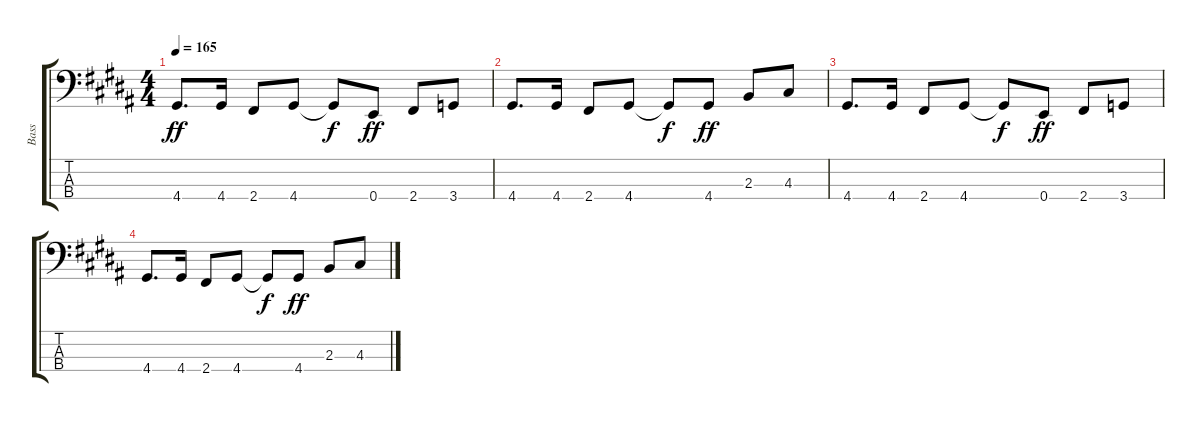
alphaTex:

\track ("Bass" "Bass") {instrument electricbasspick}
\staff {score tabs}
\tuning (G2 D2 A1 E1) {hide}
\ts (4 4)
\tempo 165
\clef f4
\ks b
4.4.8{d dy ff} 4.4.16 2.4.8 4.4.8 4.4{t}.8{dy f} 0.4.8{dy ff} 2.4.8 3.4.8 |
4.4.8{d} 4.4.16 2.4.8 4.4.8 4.4{t}.8{dy f} 4.4.8{dy ff} 2.3.8 4.3.8 |
4.4.8{d} 4.4.16 2.4.8 4.4.8 4.4{t}.8{dy f} 0.4.8{dy ff} 2.4.8 3.4.8 |
4.4.8{d} 4.4.16 2.4.8 4.4.8 4.4{t}.8{dy f} 4.4.8{dy ff} 2.3.8 4.3.8
